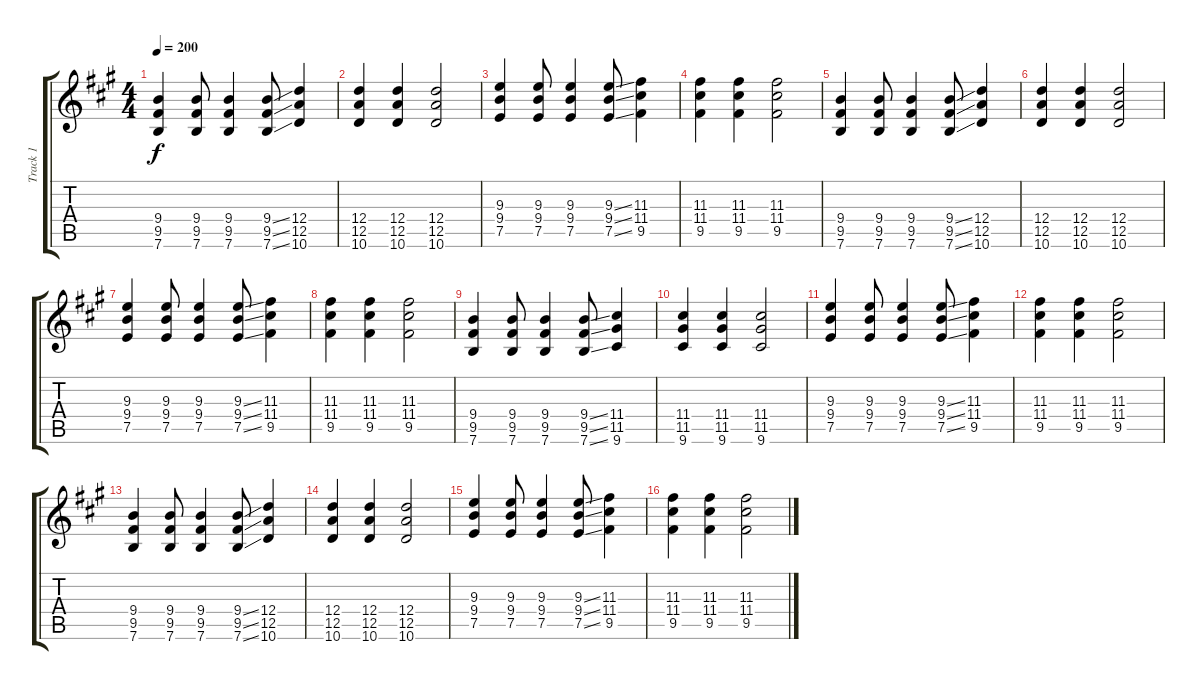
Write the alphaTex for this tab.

\track ("Track 1" "Track 1") {instrument distortionguitar}
\staff {score tabs}
\tuning (E4 B3 G3 D3 A2 E2) {hide}
\ts (4 4)
\tempo 200
\clef g2
\ks a
(9.4 9.5 7.6).4{dy f} (9.4 9.5 7.6).8 (9.4 9.5 7.6).4 (9.4{ss} 9.5{ss} 7.6{ss}).8 (12.4 12.5 10.6).4 |
(12.4 12.5 10.6).4 (12.4 12.5 10.6).4 (12.4 12.5 10.6).2 |
(9.3 9.4 7.5).4 (9.3 9.4 7.5).8 (9.3 9.4 7.5).4 (9.3{ss} 9.4{ss} 7.5{ss}).8 (11.3 11.4 9.5).4 |
(11.3 11.4 9.5).4 (11.3 11.4 9.5).4 (11.3 11.4 9.5).2 |
(9.4 9.5 7.6).4 (9.4 9.5 7.6).8 (9.4 9.5 7.6).4 (9.4{ss} 9.5{ss} 7.6{ss}).8 (12.4 12.5 10.6).4 |
(12.4 12.5 10.6).4 (12.4 12.5 10.6).4 (12.4 12.5 10.6).2 |
(9.3 9.4 7.5).4 (9.3 9.4 7.5).8 (9.3 9.4 7.5).4 (9.3{ss} 9.4{ss} 7.5{ss}).8 (11.3 11.4 9.5).4 |
(11.3 11.4 9.5).4 (11.3 11.4 9.5).4 (11.3 11.4 9.5).2 |
(9.4 9.5 7.6).4 (9.4 9.5 7.6).8 (9.4 9.5 7.6).4 (9.4{ss} 9.5{ss} 7.6{ss}).8 (11.4 11.5 9.6).4 |
(11.4 11.5 9.6).4 (11.4 11.5 9.6).4 (11.4 11.5 9.6).2 |
(9.3 9.4 7.5).4 (9.3 9.4 7.5).8 (9.3 9.4 7.5).4 (9.3{ss} 9.4{ss} 7.5{ss}).8 (11.3 11.4 9.5).4 |
(11.3 11.4 9.5).4 (11.3 11.4 9.5).4 (11.3 11.4 9.5).2 |
(9.4 9.5 7.6).4 (9.4 9.5 7.6).8 (9.4 9.5 7.6).4 (9.4{ss} 9.5{ss} 7.6{ss}).8 (12.4 12.5 10.6).4 |
(12.4 12.5 10.6).4 (12.4 12.5 10.6).4 (12.4 12.5 10.6).2 |
(9.3 9.4 7.5).4 (9.3 9.4 7.5).8 (9.3 9.4 7.5).4 (9.3{ss} 9.4{ss} 7.5{ss}).8 (11.3 11.4 9.5).4 |
(11.3 11.4 9.5).4 (11.3 11.4 9.5).4 (11.3 11.4 9.5).2
